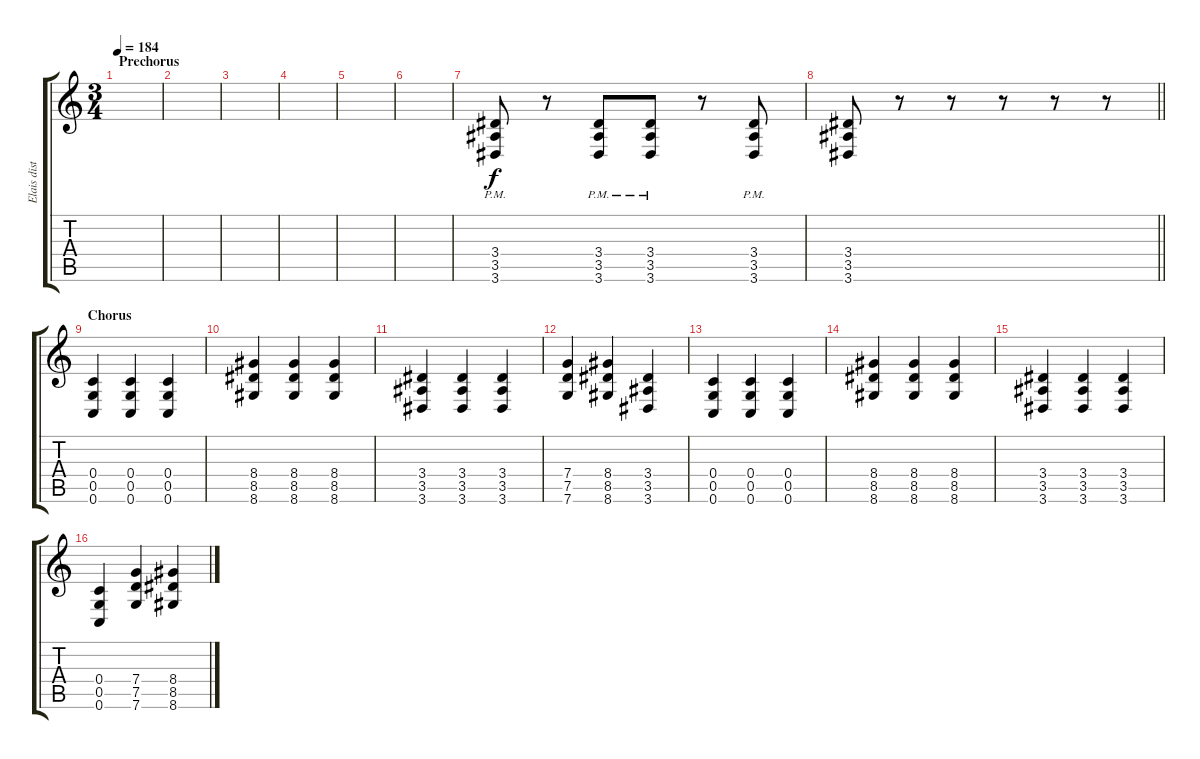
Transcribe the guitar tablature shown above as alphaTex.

\track ("Elais dist." "Elais dist") {instrument overdrivenguitar}
\staff {score tabs}
\tuning (D4 A3 F3 C3 G2 C2) {hide}
\ts (3 4)
\section ("" "Prechorus")
\tempo 184
\clef g2
\ks c
|
|
|
|
|
|
(3.4{pm} 3.5{pm} 3.6{pm}).8 r.8 (3.4{pm} 3.5{pm} 3.6{pm}).8 (3.4{pm} 3.5{pm} 3.6{pm}).8 r.8 (3.4{pm} 3.5{pm} 3.6{pm}).8 |
\barLineRight lightlight
(3.4 3.5 3.6).8 r.8 r.8 r.8 r.8 r.8 |
\section ("" "Chorus")
(0.4 0.5 0.6).4 (0.4 0.5 0.6).4 (0.4 0.5 0.6).4 |
(8.4 8.5 8.6).4 (8.4 8.5 8.6).4 (8.4 8.5 8.6).4 |
(3.4 3.5 3.6).4 (3.4 3.5 3.6).4 (3.4 3.5 3.6).4 |
(7.4 7.5 7.6).4 (8.4 8.5 8.6).4 (3.4 3.5 3.6).4 |
(0.4 0.5 0.6).4 (0.4 0.5 0.6).4 (0.4 0.5 0.6).4 |
(8.4 8.5 8.6).4 (8.4 8.5 8.6).4 (8.4 8.5 8.6).4 |
(3.4 3.5 3.6).4 (3.4 3.5 3.6).4 (3.4 3.5 3.6).4 |
(0.4 0.5 0.6).4 (7.4 7.5 7.6).4 (8.4 8.5 8.6).4
